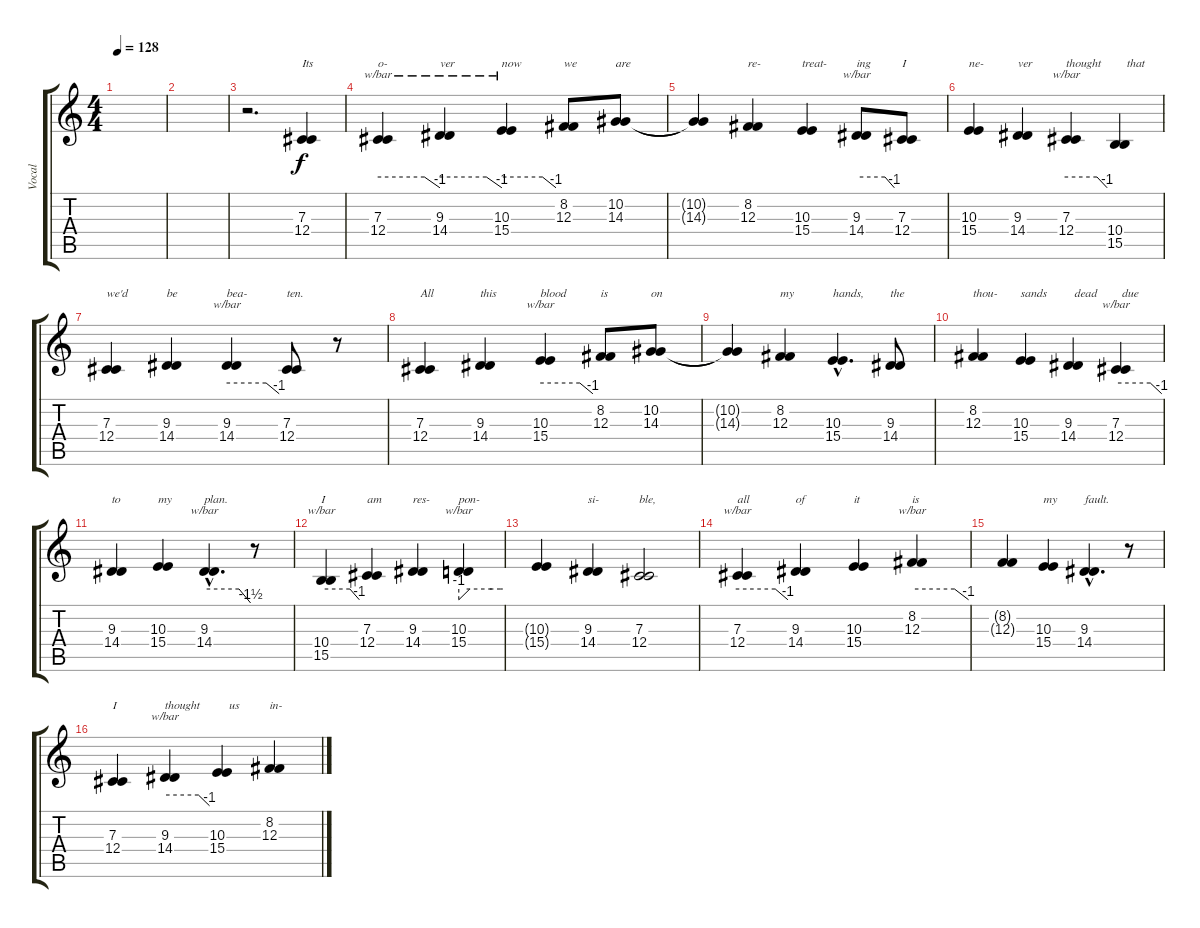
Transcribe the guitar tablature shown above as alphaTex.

\track ("Vocal" "Vocal") {instrument violin}
\staff {score tabs}
\tuning (Eb4 Bb3 Gb3 Db3 Ab2 Eb2) {hide}
\ts (4 4)
\tempo 128
\clef g2
\ks c
|
|
r.2{d} (7.3 12.4).4{txt "Its"} |
\section ("" "")
(7.3 12.4).4{tbe (custom default 0 0 45 0 60 -4) txt "o-"} (9.3 14.4).4{tbe (custom default 0 0 45 0 60 -4) txt "ver"} (10.3 15.4).4{tbe (custom default 0 0 45 0 60 -4) txt "now"} (8.2 12.3).8{txt "we"} (10.2 14.3).8{txt "are"} |
(10.2{t} 14.3{t}).4 (8.2 12.3).4{txt "re-"} (10.3 15.4).4{txt "treat-"} (9.3 14.4).8{tbe (custom default 0 0 45 0 60 -4) txt "ing"} (7.3 12.4).8{txt "I"} |
(10.3 15.4).4{txt "ne-"} (9.3 14.4).4{txt "ver"} (7.3 12.4).4{tbe (custom default 0 0 45 0 60 -4) txt "thought"} (10.4 15.5).4{txt "    that"} |
(7.3 12.4).4{txt "we'd"} (9.3 14.4).4{txt "be"} (9.3 14.4).4{tbe (custom default 0 0 45 0 60 -4) txt "bea-"} (7.3 12.4).8{txt "ten."} r.8 |
(7.3 12.4).4{txt "All"} (9.3 14.4).4{txt "this"} (10.3 15.4).4{tbe (custom default 0 0 45 0 60 -4) txt "blood"} (8.2 12.3).8{txt "is"} (10.2 14.3).8{txt "on"} |
(10.2{t} 14.3{t}).4 (8.2 12.3).4{txt "my"} (10.3{hac} 15.4{hac}).4{d txt "hands,"} (9.3 14.4).8{txt "the"} |
(8.2 12.3).4{txt "thou-"} (10.3 15.4).4{txt "sands"} (9.3 14.4).4{txt "  dead"} (7.3 12.4).4{tbe (custom default 0 0 45 0 60 -4) txt "  due"} |
(9.3 14.4).4{txt "to"} (10.3 15.4).4{txt "my"} (9.3{hac} 14.4{hac}).4{d tbe (custom default 0 0 45 0 60 -6) txt "plan."} r.8 |
(10.4 15.5).4{tbe (custom default 0 0 45 0 60 -4) txt "I"} (7.3 12.4).4{txt "am"} (9.3 14.4).4{txt "res-"} (10.3 15.4).4{tbe (custom default 0 -4 15 0 45 0 57 0 60 0) txt "pon-"} |
(10.3{t} 15.4{t}).4 (9.3 14.4).4{txt "si-"} (7.3 12.4).2{txt "ble,"} |
(7.3 12.4).4{tbe (custom default 0 0 45 0 60 -4) txt "all"} (9.3 14.4).4{txt "of"} (10.3 15.4).4{txt "it"} (8.2 12.3).4{tbe (custom default 0 0 45 0 60 -4) txt "is"} |
(8.2{t} 12.3{t}).4 (10.3 15.4).4{txt "my "} (9.3{hac} 14.4{hac}).4{d txt "fault."} r.8 |
(7.3 12.4).4{txt "I"} (9.3 14.4).4{tbe (custom default 0 0 45 0 60 -4) txt "thought"} (10.3 15.4).4{txt "    us"} (8.2 12.3).4{txt "in-"}
